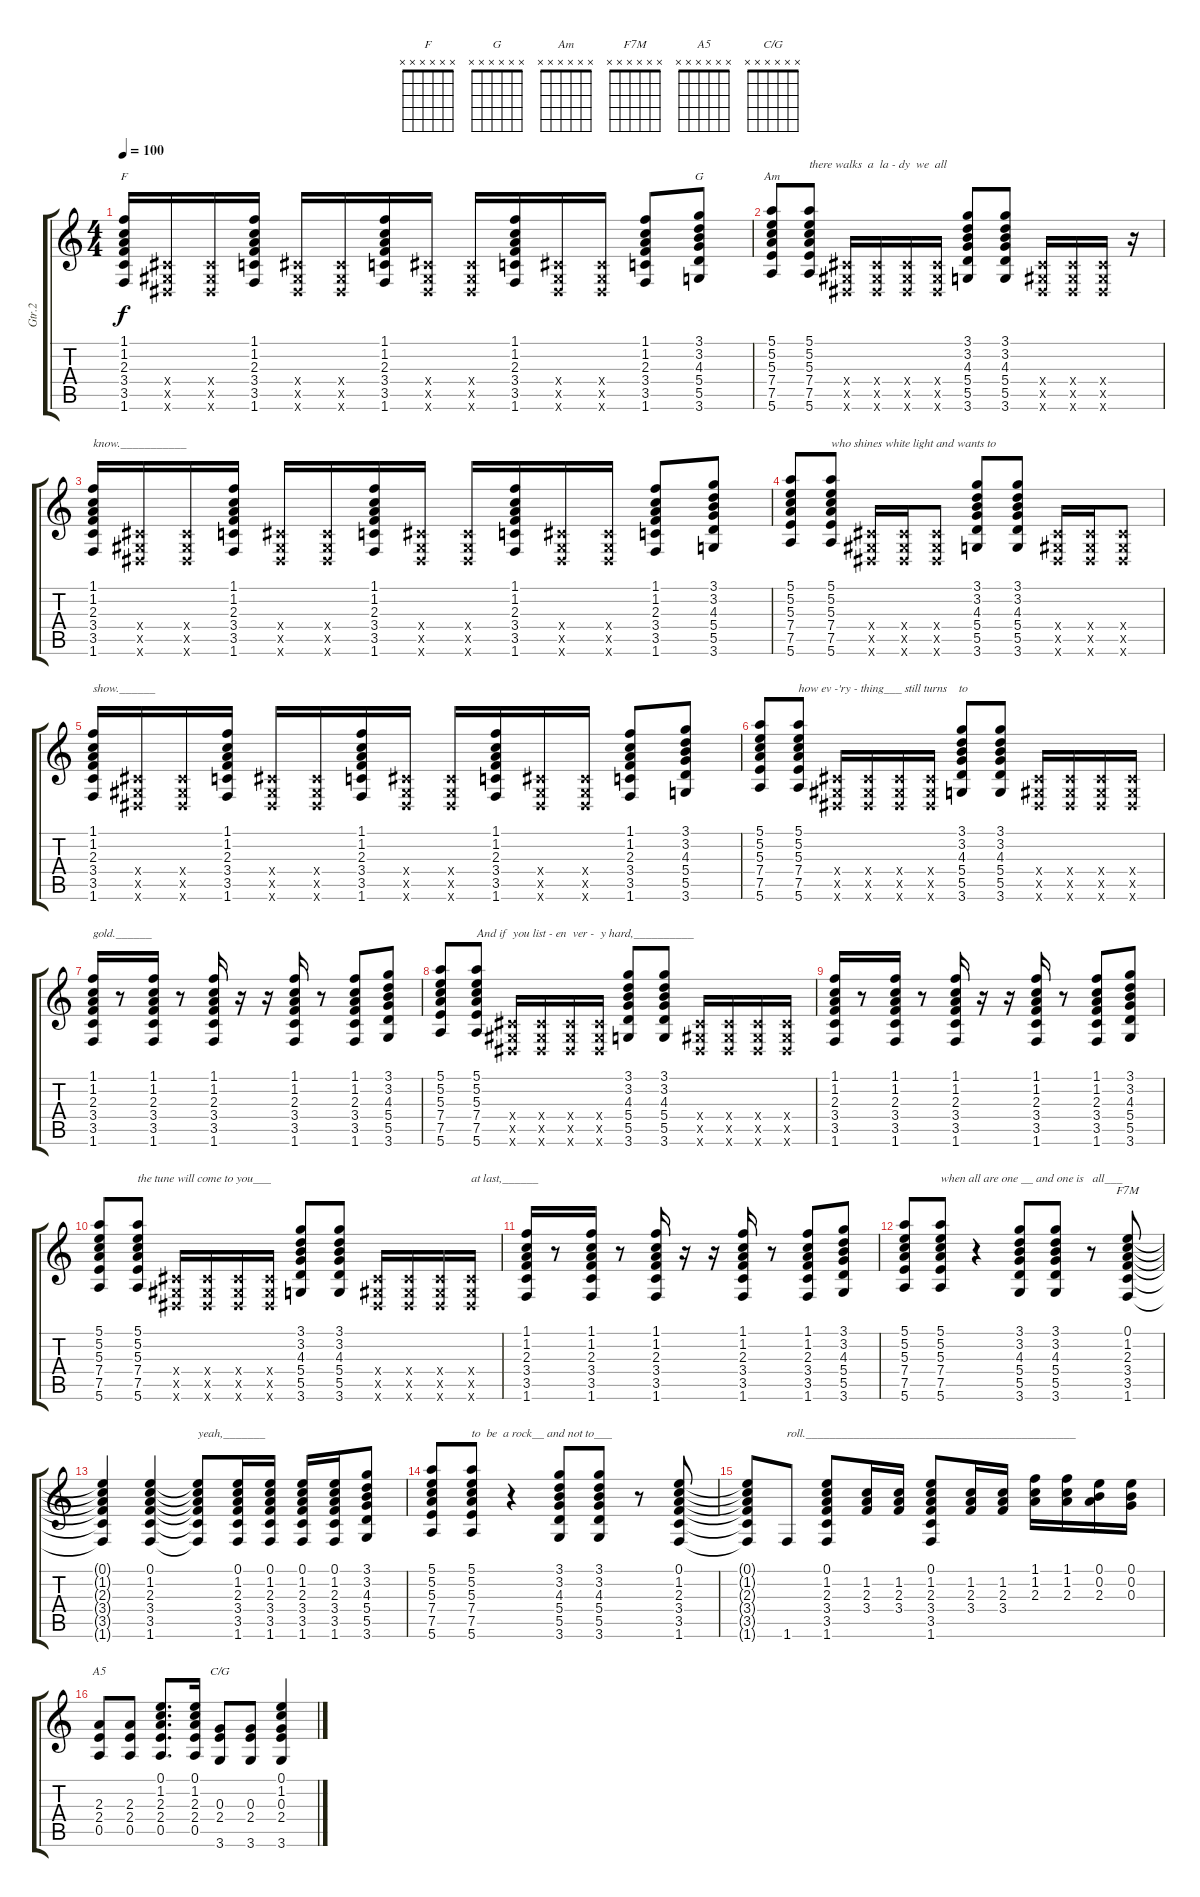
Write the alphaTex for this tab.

\track ("Gtr.2" "Gtr.2") {instrument acousticguitarsteel}
\staff {score tabs}
\tuning (E4 B3 G3 D3 A2 E2) {hide}
\chord ("F" x x x x x x)
\chord ("G" x x x x x x)
\chord ("Am" x x x x x x)
\chord ("F7M" x x x x x x)
\chord ("A5" x x x x x x)
\chord ("C/G" x x x x x x)
\ts (4 4)
\tempo 100
\clef g2
\ks c
(1.1 1.2 2.3 3.4 3.5 1.6).16{ch "F" dy f} (-1.4{x} -1.5{x} -1.6{x}).16 (-1.4{x} -1.5{x} -1.6{x}).16 (1.1 1.2 2.3 3.4 3.5 1.6).16 (-1.4{x} -1.5{x} -1.6{x}).16 (-1.4{x} -1.5{x} -1.6{x}).16 (1.1 1.2 2.3 3.4 3.5 1.6).16 (-1.4{x} -1.5{x} -1.6{x}).16 (-1.4{x} -1.5{x} -1.6{x}).16 (1.1 1.2 2.3 3.4 3.5 1.6).16 (-1.4{x} -1.5{x} -1.6{x}).16 (-1.4{x} -1.5{x} -1.6{x}).16 (1.1 1.2 2.3 3.4 3.5 1.6).8 (3.1 3.2 4.3 5.4 5.5 3.6).8{ch "G"} |
(5.1 5.2 5.3 7.4 7.5 5.6).8{ch "Am"} (5.1 5.2 5.3 7.4 7.5 5.6).8{txt "there walks  a  la - dy  we  all"} (-1.4{x} -1.5{x} -1.6{x}).16 (-1.4{x} -1.5{x} -1.6{x}).16 (-1.4{x} -1.5{x} -1.6{x}).16 (-1.4{x} -1.5{x} -1.6{x}).16 (3.1 3.2 4.3 5.4 5.5 3.6).8 (3.1 3.2 4.3 5.4 5.5 3.6).8 (-1.4{x} -1.5{x} -1.6{x}).16 (-1.4{x} -1.5{x} -1.6{x}).16 (-1.4{x} -1.5{x} -1.6{x}).16 r.16 |
(1.1 1.2 2.3 3.4 3.5 1.6).16{txt "know.___________"} (-1.4{x} -1.5{x} -1.6{x}).16 (-1.4{x} -1.5{x} -1.6{x}).16 (1.1 1.2 2.3 3.4 3.5 1.6).16 (-1.4{x} -1.5{x} -1.6{x}).16 (-1.4{x} -1.5{x} -1.6{x}).16 (1.1 1.2 2.3 3.4 3.5 1.6).16 (-1.4{x} -1.5{x} -1.6{x}).16 (-1.4{x} -1.5{x} -1.6{x}).16 (1.1 1.2 2.3 3.4 3.5 1.6).16 (-1.4{x} -1.5{x} -1.6{x}).16 (-1.4{x} -1.5{x} -1.6{x}).16 (1.1 1.2 2.3 3.4 3.5 1.6).8 (3.1 3.2 4.3 5.4 5.5 3.6).8 |
(5.1 5.2 5.3 7.4 7.5 5.6).8 (5.1 5.2 5.3 7.4 7.5 5.6).8{txt "who shines white light and wants to"} (-1.4{x} -1.5{x} -1.6{x}).16 (-1.4{x} -1.5{x} -1.6{x}).16 (-1.4{x} -1.5{x} -1.6{x}).8 (3.1 3.2 4.3 5.4 5.5 3.6).8 (3.1 3.2 4.3 5.4 5.5 3.6).8 (-1.4{x} -1.5{x} -1.6{x}).16 (-1.4{x} -1.5{x} -1.6{x}).16 (-1.4{x} -1.5{x} -1.6{x}).8 |
(1.1 1.2 2.3 3.4 3.5 1.6).16{txt "show.______"} (-1.4{x} -1.5{x} -1.6{x}).16 (-1.4{x} -1.5{x} -1.6{x}).16 (1.1 1.2 2.3 3.4 3.5 1.6).16 (-1.4{x} -1.5{x} -1.6{x}).16 (-1.4{x} -1.5{x} -1.6{x}).16 (1.1 1.2 2.3 3.4 3.5 1.6).16 (-1.4{x} -1.5{x} -1.6{x}).16 (-1.4{x} -1.5{x} -1.6{x}).16 (1.1 1.2 2.3 3.4 3.5 1.6).16 (-1.4{x} -1.5{x} -1.6{x}).16 (-1.4{x} -1.5{x} -1.6{x}).16 (1.1 1.2 2.3 3.4 3.5 1.6).8 (3.1 3.2 4.3 5.4 5.5 3.6).8 |
(5.1 5.2 5.3 7.4 7.5 5.6).8 (5.1 5.2 5.3 7.4 7.5 5.6).8{txt "how ev -'ry - thing___ still turns    to"} (-1.4{x} -1.5{x} -1.6{x}).16 (-1.4{x} -1.5{x} -1.6{x}).16 (-1.4{x} -1.5{x} -1.6{x}).16 (-1.4{x} -1.5{x} -1.6{x}).16 (3.1 3.2 4.3 5.4 5.5 3.6).8 (3.1 3.2 4.3 5.4 5.5 3.6).8 (-1.4{x} -1.5{x} -1.6{x}).16 (-1.4{x} -1.5{x} -1.6{x}).16 (-1.4{x} -1.5{x} -1.6{x}).16 (-1.4{x} -1.5{x} -1.6{x}).16 |
(1.1 1.2 2.3 3.4 3.5 1.6).16{txt "gold.______"} r.8 (1.1 1.2 2.3 3.4 3.5 1.6).16 r.8 (1.1 1.2 2.3 3.4 3.5 1.6).16 r.16 r.16 (1.1 1.2 2.3 3.4 3.5 1.6).16 r.8 (1.1 1.2 2.3 3.4 3.5 1.6).8 (3.1 3.2 4.3 5.4 5.5 3.6).8 |
(5.1 5.2 5.3 7.4 7.5 5.6).8 (5.1 5.2 5.3 7.4 7.5 5.6).8{txt "And if  you list - en  ver -  y hard,__________"} (-1.4{x} -1.5{x} -1.6{x}).16 (-1.4{x} -1.5{x} -1.6{x}).16 (-1.4{x} -1.5{x} -1.6{x}).16 (-1.4{x} -1.5{x} -1.6{x}).16 (3.1 3.2 4.3 5.4 5.5 3.6).8 (3.1 3.2 4.3 5.4 5.5 3.6).8 (-1.4{x} -1.5{x} -1.6{x}).16 (-1.4{x} -1.5{x} -1.6{x}).16 (-1.4{x} -1.5{x} -1.6{x}).16 (-1.4{x} -1.5{x} -1.6{x}).16 |
(1.1 1.2 2.3 3.4 3.5 1.6).16 r.8 (1.1 1.2 2.3 3.4 3.5 1.6).16 r.8 (1.1 1.2 2.3 3.4 3.5 1.6).16 r.16 r.16 (1.1 1.2 2.3 3.4 3.5 1.6).16 r.8 (1.1 1.2 2.3 3.4 3.5 1.6).8 (3.1 3.2 4.3 5.4 5.5 3.6).8 |
(5.1 5.2 5.3 7.4 7.5 5.6).8 (5.1 5.2 5.3 7.4 7.5 5.6).8{txt "the tune will come to you___ "} (-1.4{x} -1.5{x} -1.6{x}).16 (-1.4{x} -1.5{x} -1.6{x}).16 (-1.4{x} -1.5{x} -1.6{x}).16 (-1.4{x} -1.5{x} -1.6{x}).16 (3.1 3.2 4.3 5.4 5.5 3.6).8 (3.1 3.2 4.3 5.4 5.5 3.6).8 (-1.4{x} -1.5{x} -1.6{x}).16 (-1.4{x} -1.5{x} -1.6{x}).16 (-1.4{x} -1.5{x} -1.6{x}).16 (-1.4{x} -1.5{x} -1.6{x}).16{txt "at last,______"} |
(1.1 1.2 2.3 3.4 3.5 1.6).16 r.8 (1.1 1.2 2.3 3.4 3.5 1.6).16 r.8 (1.1 1.2 2.3 3.4 3.5 1.6).16 r.16 r.16 (1.1 1.2 2.3 3.4 3.5 1.6).16 r.8 (1.1 1.2 2.3 3.4 3.5 1.6).8 (3.1 3.2 4.3 5.4 5.5 3.6).8 |
(5.1 5.2 5.3 7.4 7.5 5.6).8 (5.1 5.2 5.3 7.4 7.5 5.6).8{txt "when all are one __ and one is   all___"} r.4 (3.1 3.2 4.3 5.4 5.5 3.6).8 (3.1 3.2 4.3 5.4 5.5 3.6).8 r.8 (0.1 1.2 2.3 3.4 3.5 1.6).8{ch "F7M"} |
(0.1{t} 1.2{t} 2.3{t} 3.4{t} 3.5{t} 1.6{t}).4 (0.1 1.2 2.3 3.4 3.5 1.6).4 (0.1{t} 1.2{t} 2.3{t} 3.4{t} 3.5{t} 1.6{t}).8{txt "yeah,_______"} (0.1 1.2 2.3 3.4 3.5 1.6).16 (0.1 1.2 2.3 3.4 3.5 1.6).16 (0.1 1.2 2.3 3.4 3.5 1.6).16 (0.1 1.2 2.3 3.4 3.5 1.6).16 (3.1 3.2 4.3 5.4 5.5 3.6).8 |
(5.1 5.2 5.3 7.4 7.5 5.6).8 (5.1 5.2 5.3 7.4 7.5 5.6).8{txt "to  be  a rock__ and not to___"} r.4 (3.1 3.2 4.3 5.4 5.5 3.6).8 (3.1 3.2 4.3 5.4 5.5 3.6).8 r.8 (0.1 1.2 2.3 3.4 3.5 1.6).8 |
(0.1{t} 1.2{t} 2.3{t} 3.4{t} 3.5{t} 1.6{t}).8 1.6.8{txt "roll._____________________________________________"} (0.1 1.2 2.3 3.4 3.5 1.6).8 (1.2 2.3 3.4).16 (1.2 2.3 3.4).16 (0.1 1.2 2.3 3.4 3.5 1.6).8 (1.2 2.3 3.4).16 (1.2 2.3 3.4).16 (1.1 1.2 2.3).16 (1.1 1.2 2.3).16 (0.1 0.2 2.3).16 (0.1 0.2 0.3).16 |
(2.3 2.4 0.5).8{ch "A5"} (2.3 2.4 0.5).8 (0.1 1.2 2.3 2.4 0.5).8{d} (0.1 1.2 2.3 2.4 0.5).16 (0.3 2.4 3.6).8{ch "C/G"} (0.3 2.4 3.6).8 (0.1 1.2 0.3 2.4 3.6).4
